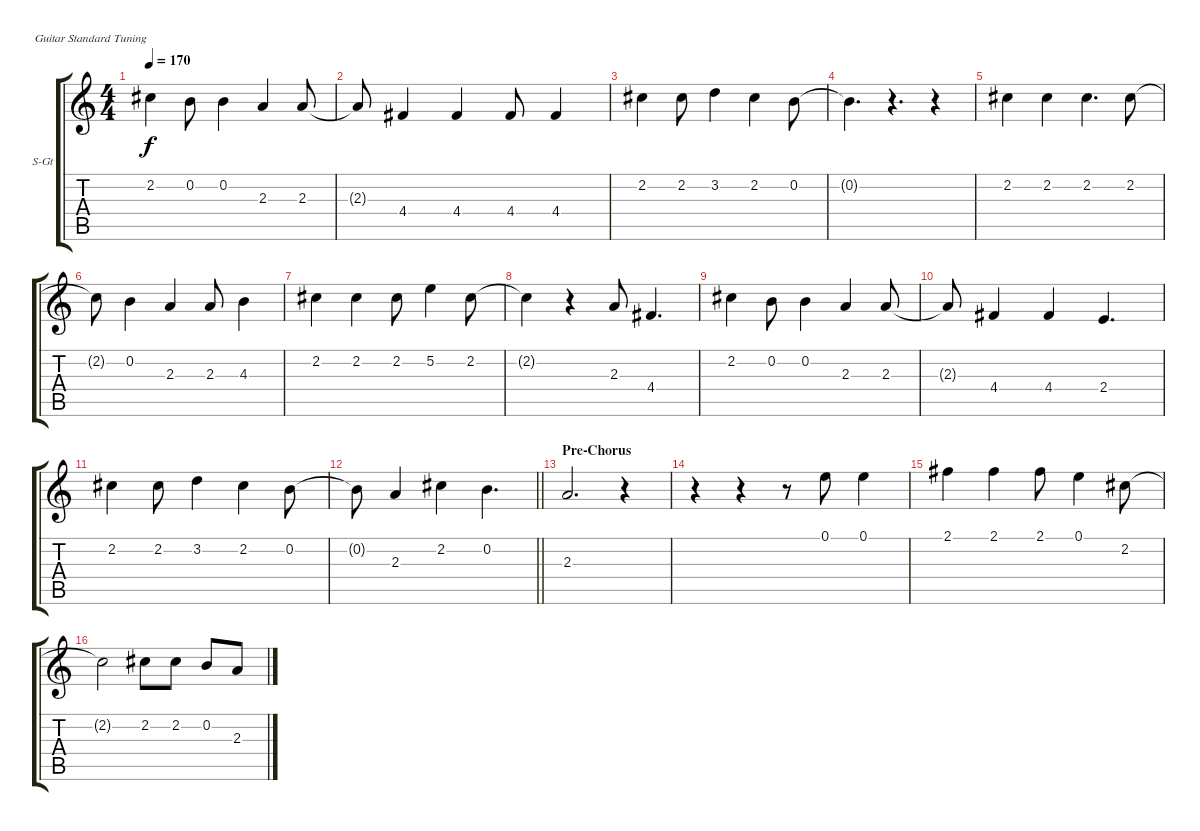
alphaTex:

\bracketExtendMode groupsimilarinstruments
\firstSystemTrackNameOrientation horizontal
\otherSystemsTrackNameOrientation horizontal
\track ("Vocals" "S-Gt") {mute instrument altosax}
\staff {score tabs}
\tuning (E4 B3 G3 D3 A2 E2)
\displaytranspose 12
\ts (4 4)
\tempo 170
\clef g2
\ks c
2.2.4{dy f} 0.2.8 0.2.4 2.3.4 2.3.8 |
2.3{t}.8 4.4.4 4.4.4 4.4.8 4.4.4 |
2.2.4 2.2.8 3.2.4 2.2.4 0.2.8 |
0.2{t}.4{d} r.4{d} r.4 |
2.2.4 2.2.4 2.2.4{d} 2.2.8 |
2.2{t}.8 0.2.4 2.3.4 2.3.8 4.3.4 |
2.2.4 2.2.4 2.2.8 5.2.4 2.2.8 |
2.2{t}.4 r.4 2.3.8 4.4.4{d} |
2.2.4 0.2.8 0.2.4 2.3.4 2.3.8 |
2.3{t}.8 4.4.4 4.4.4 2.4.4{d} |
2.2.4 2.2.8 3.2.4 2.2.4 0.2.8 |
\barLineRight lightlight
0.2{t}.8 2.3.4 2.2.4 0.2.4{d} |
\section ("" "Pre-Chorus")
2.3.2{d} r.4 |
r.4 r.4 r.8 0.1.8 0.1.4 |
2.1.4 2.1.4 2.1.8 0.1.4 2.2.8 |
2.2{t}.2 2.2.8 2.2.8 0.2.8 2.3.8
